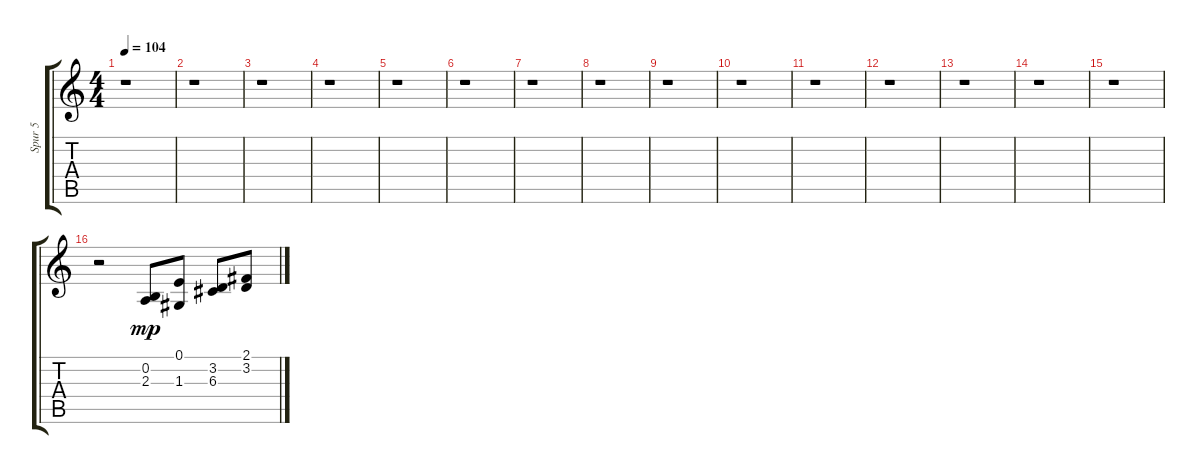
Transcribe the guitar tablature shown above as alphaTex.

\track ("Spur 5" "Spur 5") {instrument lead3calliope}
\staff {score tabs}
\tuning (E4 B3 G3 D3 A2 E2) {hide}
\ts (4 4)
\tempo 104
\clef g2
\ks c
r.1{dy f} |
r.1 |
r.1 |
r.1 |
r.1 |
r.1 |
r.1 |
r.1 |
r.1 |
r.1 |
r.1 |
r.1 |
r.1 |
r.1 |
r.1 |
r.2 (0.2 2.3).8{dy mp} (0.1 1.3).8 (3.2 6.3).8 (2.1 3.2).8
